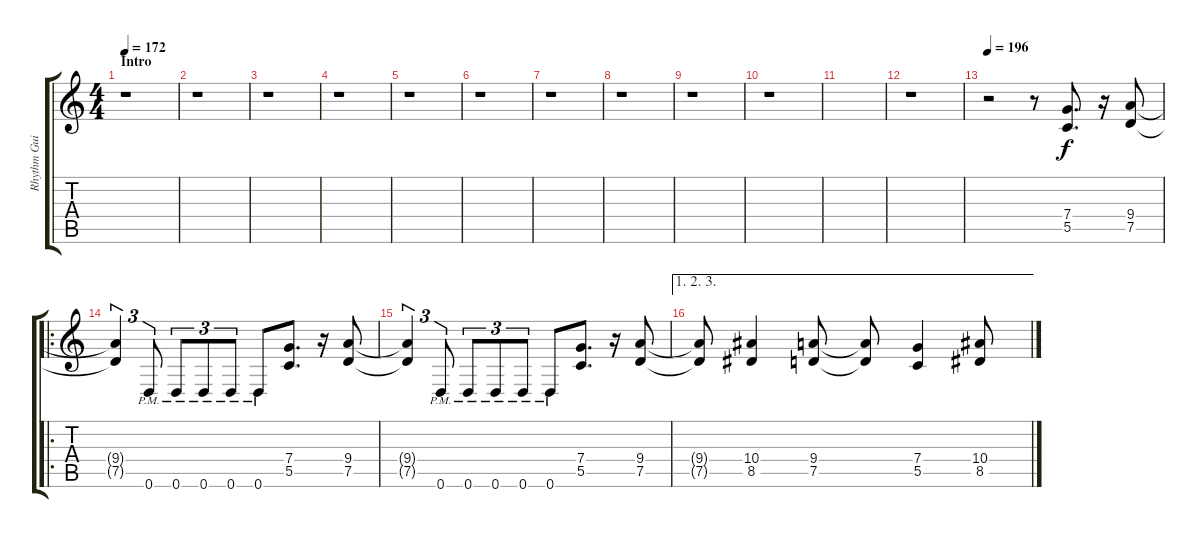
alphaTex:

\track ("Rhythm Guitar 1" "Rhythm Gui") {instrument distortionguitar}
\staff {score tabs}
\tuning (D4 A3 F3 C3 G2 D2) {hide}
\ts (4 4)
\section ("" "Intro")
\tempo 172
\clef g2
\ks c
r.1{dy f instrument distortionguitar} |
r.1 |
r.1 |
r.1 |
r.1 |
r.1 |
r.1 |
r.1 |
r.1 |
r.1 |
|
r.1 |
\tempo 196
r.2 r.8 (7.4 5.5).8{d} r.16 (9.4 7.5).8 |
\ro
(9.4{t} 7.5{t}).4{tu (3 2)} 0.6{pm}.8{tu (3 2)} 0.6{pm}.8{tu (3 2)} 0.6{pm}.8{tu (3 2)} 0.6{pm}.8{tu (3 2)} 0.6{pm}.8 (7.4 5.5).8{d} r.16 (9.4 7.5).8 |
(9.4{t} 7.5{t}).4{tu (3 2)} 0.6{pm}.8{tu (3 2)} 0.6{pm}.8{tu (3 2)} 0.6{pm}.8{tu (3 2)} 0.6{pm}.8{tu (3 2)} 0.6{pm}.8 (7.4 5.5).8{d} r.16 (9.4 7.5).8 |
\ae (1 2 3)
(9.4{t} 7.5{t}).8 (10.4 8.5).4 (9.4 7.5).8 (9.4{t} 7.5{t}).8 (7.4 5.5).4 (10.4 8.5).8
